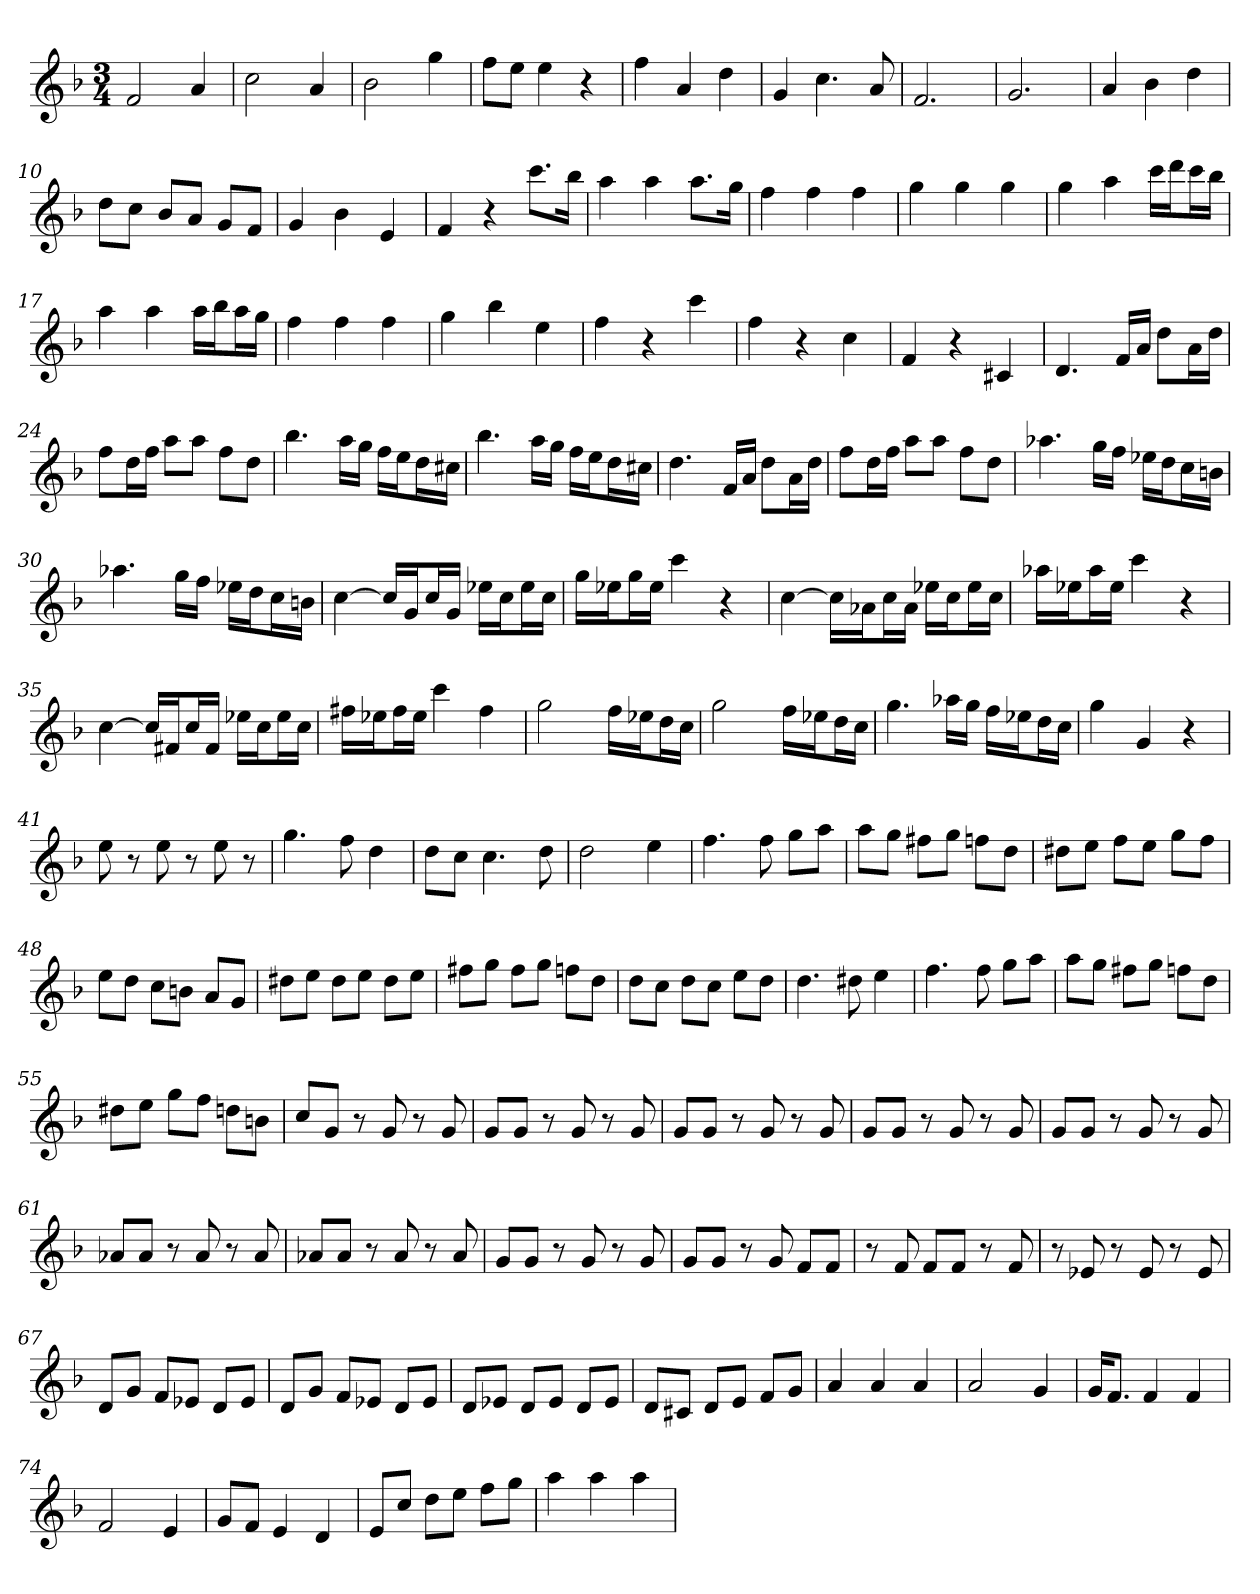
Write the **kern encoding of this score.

**kern
*part1
*staff1
*clefG2
*k[b-]
*F:
*M3/4
*MM144
=1
2f
4a
=2
2cc
4a
=3
2b-
4gg
=4
8ff\L
8ee\J
4ee
4r
=5
4ff
4a
4dd
=6
4g
4.cc
8a
=7
2.f
=8
2.g
=9
4a
4b-
4dd
=10
8dd\L
8cc\J
8b-/L
8a/J
8g/L
8f/J
=11
4g
4b-
4e
=12
4f
4r
8.ccc\L
16bb-\Jk
=13
4aa
4aa
8.aa\L
16gg\Jk
=14
4ff
4ff
4ff
=15
4gg
4gg
4gg
=16
4gg
4aa
16ccc\LL
16ddd\J
16ccc\L
16bb-\JJ
=17
4aa
4aa
16aa\LL
16bb-\J
16aa\L
16gg\JJ
=18
4ff
4ff
4ff
=19
4gg
4bb-
4ee
=20
4ff
4r
4ccc
=21
4ff
4r
4cc
=22
4f
4r
4c#X
=23
4.d
16f/LL
16a/JJ
8dd\L
16a\L
16dd\JJ
=24
8ff\L
16dd\L
16ff\JJ
8aa\L
8aa\J
8ff\L
8dd\J
=25
4.bb-
16aa\LL
16gg\JJ
16ff\LL
16ee\J
16dd\L
16cc#X\JJ
=26
4.bb-
16aa\LL
16gg\JJ
16ff\LL
16ee\J
16dd\L
16cc#X\JJ
=27
4.dd
16f/LL
16a/JJ
8dd\L
16a\L
16dd\JJ
=28
8ff\L
16dd\L
16ff\JJ
8aa\L
8aa\J
8ff\L
8dd\J
=29
4.aa-X
16gg\LL
16ff\JJ
16ee-X\LL
16dd\J
16cc\L
16bn\JJ
=30
4.aa-X
16gg\LL
16ff\JJ
16ee-X\LL
16dd\J
16cc\L
16bn\JJ
=31
[4cc
16cc/LL]
16g/J
16cc/L
16g/JJ
16ee-X\LL
16cc\J
16ee-\L
16cc\JJ
=32
16gg\LL
16ee-X\J
16gg\L
16ee-\JJ
4ccc
4r
=33
[4cc
16cc\LL]
16a-X\J
16cc\L
16a-\JJ
16ee-X\LL
16cc\J
16ee-\L
16cc\JJ
=34
16aa-X\LL
16ee-X\J
16aa-\L
16ee-\JJ
4ccc
4r
=35
[4cc
16cc/LL]
16f#X/J
16cc/L
16f#/JJ
16ee-X\LL
16cc\J
16ee-\L
16cc\JJ
=36
16ff#X\LL
16ee-X\J
16ff#\L
16ee-\JJ
4ccc
4ff#
=37
2gg
16ff\LL
16ee-X\J
16dd\L
16cc\JJ
=38
2gg
16ff\LL
16ee-X\J
16dd\L
16cc\JJ
=39
4.gg
16aa-X\LL
16gg\JJ
16ff\LL
16ee-X\J
16dd\L
16cc\JJ
=40
4gg
4g
4r
=41
8ee
8r
8ee
8r
8ee
8r
=42
4.gg
8ff
4dd
=43
8dd\L
8cc\J
4.cc
8dd
=44
2dd
4ee
=45
4.ff
8ff
8gg\L
8aa\J
=46
8aa\L
8gg\J
8ff#X\L
8gg\J
8ffn\L
8dd\J
=47
8dd#X\L
8ee\J
8ff\L
8ee\J
8gg\L
8ff\J
=48
8ee\L
8dd\J
8cc\L
8bn\J
8a/L
8g/J
=49
8dd#X\L
8ee\J
8dd#\L
8ee\J
8dd#\L
8ee\J
=50
8ff#X\L
8gg\J
8ff#\L
8gg\J
8ffn\L
8dd\J
=51
8dd\L
8cc\J
8dd\L
8cc\J
8ee\L
8dd\J
=52
4.dd
8dd#X
4ee
=53
4.ff
8ff
8gg\L
8aa\J
=54
8aa\L
8gg\J
8ff#X\L
8gg\J
8ffn\L
8dd\J
=55
8dd#X\L
8ee\J
8gg\L
8ff\J
8ddn\L
8bn\J
=56
8cc/L
8g/J
8r
8g
8r
8g
=57
8g/L
8g/J
8r
8g
8r
8g
=58
8g/L
8g/J
8r
8g
8r
8g
=59
8g/L
8g/J
8r
8g
8r
8g
=60
8g/L
8g/J
8r
8g
8r
8g
=61
8a-X/L
8a-/J
8r
8a-
8r
8a-
=62
8a-X/L
8a-/J
8r
8a-
8r
8a-
=63
8g/L
8g/J
8r
8g
8r
8g
=64
8g/L
8g/J
8r
8g
8f/L
8f/J
=65
8r
8f
8f/L
8f/J
8r
8f
=66
8r
8e-X
8r
8e-
8r
8e-
=67
8d/L
8g/J
8f/L
8e-X/J
8d/L
8e-/J
=68
8d/L
8g/J
8f/L
8e-X/J
8d/L
8e-/J
=69
8d/L
8e-X/J
8d/L
8e-/J
8d/L
8e-/J
=70
8d/L
8c#X/J
8d/L
8e/J
8f/L
8g/J
=71
4a
4a
4a
=72
2a
4g
=73
16g/KL
8.f/J
4f
4f
=74
2f
4e
=75
8g/L
8f/J
4e
4d
=76
8e/L
8cc/J
8dd\L
8ee\J
8ff\L
8gg\J
=77
4aa
4aa
4aa
=
*-
